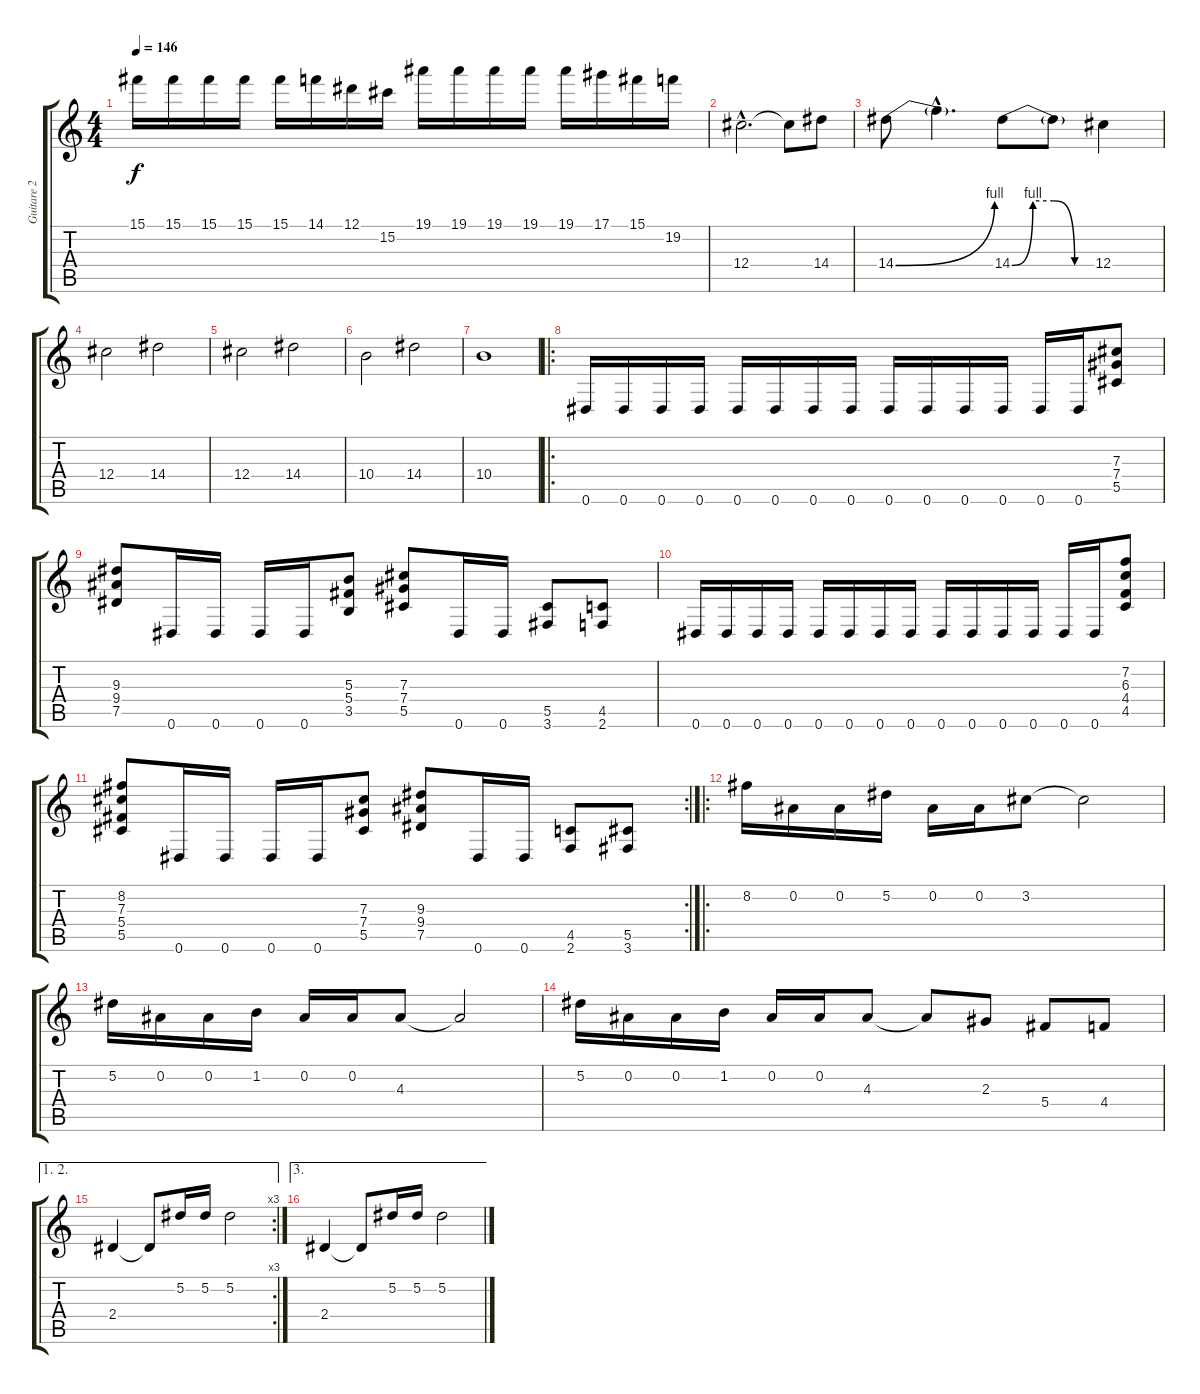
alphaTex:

\track ("Guitare 2" "Guitare 2") {instrument distortionguitar}
\staff {score tabs}
\tuning (Eb4 Bb3 Gb3 Db3 Ab2 Eb2) {hide}
\ts (4 4)
\tempo 146
\clef g2
\ks c
15.1.16{dy f} 15.1.16 15.1.16 15.1.16 15.1.16 14.1.16 12.1.16 15.2.16 19.1.16 19.1.16 19.1.16 19.1.16 19.1.16 17.1.16 15.1.16 19.2.16 |
12.4{hac}.2{d} 12.4{t}.8 14.4.8 |
14.4{be (bend 0 0 60 4)}.8 14.4{hac t}.4{d} 14.4{be (custom 0 0 15 4 30 4 45 0 60 0)}.8 14.4{t}.8 12.4.4 |
12.4.2 14.4.2 |
12.4.2 14.4.2 |
10.4.2 14.4.2 |
10.4.1 |
\ro
0.6.16 0.6.16 0.6.16 0.6.16 0.6.16 0.6.16 0.6.16 0.6.16 0.6.16 0.6.16 0.6.16 0.6.16 0.6.16 0.6.16 (7.3 7.4 5.5).8 |
(9.3 9.4 7.5).8 0.6.16 0.6.16 0.6.16 0.6.16 (5.3 5.4 3.5).8 (7.3 7.4 5.5).8 0.6.16 0.6.16 (5.5 3.6).8 (4.5 2.6).8 |
0.6.16 0.6.16 0.6.16 0.6.16 0.6.16 0.6.16 0.6.16 0.6.16 0.6.16 0.6.16 0.6.16 0.6.16 0.6.16 0.6.16 (7.2 6.3 4.4 4.5).8 |
\rc 2
(8.2 7.3 5.4 5.5).8 0.6.16 0.6.16 0.6.16 0.6.16 (7.3 7.4 5.5).8 (9.3 9.4 7.5).8 0.6.16 0.6.16 (4.5 2.6).8 (5.5 3.6).8 |
\ro
8.2.16 0.2.16 0.2.16 5.2.16 0.2.16 0.2.16 3.2.8 3.2{t}.2 |
5.2.16 0.2.16 0.2.16 1.2.16 0.2.16 0.2.16 4.3.8 4.3{t}.2 |
5.2.16 0.2.16 0.2.16 1.2.16 0.2.16 0.2.16 4.3.8 4.3{t}.8 2.3.8 5.4.8 4.4.8 |
\ae (1 2)
\rc 3
2.4.4 2.4{t}.8 5.2.16 5.2.16 5.2.2 |
\ae 3
2.4.4 2.4{t}.8 5.2.16 5.2.16 5.2.2
